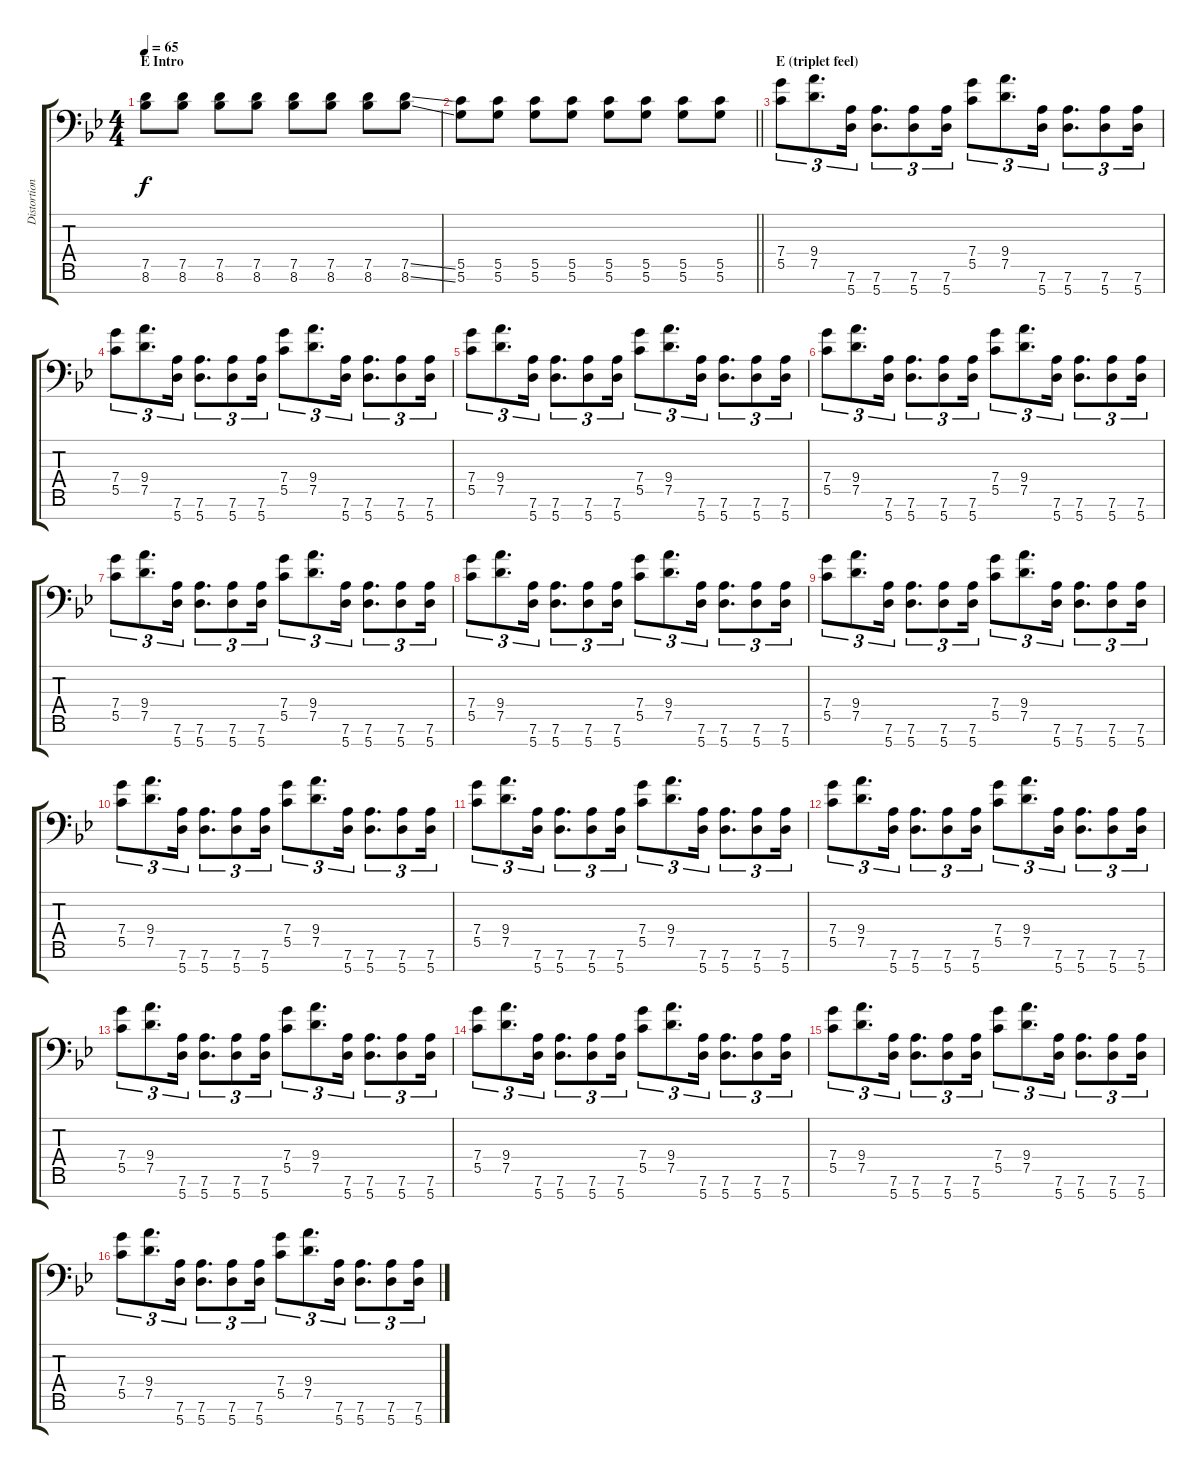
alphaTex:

\track ("Distortion Guitar" "Distortion") {instrument distortionguitar}
\staff {score tabs}
\tuning (D4 A3 F3 C3 G2 D2 A1) {hide}
\ts (4 4)
\section ("" "E Intro")
\tempo 65
\clef f4
\ks bb
(7.5 8.6).8{dy f} (7.5 8.6).8 (7.5 8.6).8 (7.5 8.6).8 (7.5 8.6).8 (7.5 8.6).8 (7.5 8.6).8 (7.5{ss} 8.6{ss}).8 |
\barLineRight lightlight
(5.5 5.6).8 (5.5 5.6).8 (5.5 5.6).8 (5.5 5.6).8 (5.5 5.6).8 (5.5 5.6).8 (5.5 5.6).8 (5.5 5.6).8 |
\section ("" "E (triplet feel)")
(7.4 5.5).8{tu (3 2)} (9.4 7.5).8{d tu (3 2)} (7.6 5.7).16{tu (3 2)} (7.6 5.7).8{d tu (3 2)} (7.6 5.7).8{tu (3 2)} (7.6 5.7).16{tu (3 2)} (7.4 5.5).8{tu (3 2)} (9.4 7.5).8{d tu (3 2)} (7.6 5.7).16{tu (3 2)} (7.6 5.7).8{d tu (3 2)} (7.6 5.7).8{tu (3 2)} (7.6 5.7).16{tu (3 2)} |
(7.4 5.5).8{tu (3 2)} (9.4 7.5).8{d tu (3 2)} (7.6 5.7).16{tu (3 2)} (7.6 5.7).8{d tu (3 2)} (7.6 5.7).8{tu (3 2)} (7.6 5.7).16{tu (3 2)} (7.4 5.5).8{tu (3 2)} (9.4 7.5).8{d tu (3 2)} (7.6 5.7).16{tu (3 2)} (7.6 5.7).8{d tu (3 2)} (7.6 5.7).8{tu (3 2)} (7.6 5.7).16{tu (3 2)} |
(7.4 5.5).8{tu (3 2)} (9.4 7.5).8{d tu (3 2)} (7.6 5.7).16{tu (3 2)} (7.6 5.7).8{d tu (3 2)} (7.6 5.7).8{tu (3 2)} (7.6 5.7).16{tu (3 2)} (7.4 5.5).8{tu (3 2)} (9.4 7.5).8{d tu (3 2)} (7.6 5.7).16{tu (3 2)} (7.6 5.7).8{d tu (3 2)} (7.6 5.7).8{tu (3 2)} (7.6 5.7).16{tu (3 2)} |
(7.4 5.5).8{tu (3 2)} (9.4 7.5).8{d tu (3 2)} (7.6 5.7).16{tu (3 2)} (7.6 5.7).8{d tu (3 2)} (7.6 5.7).8{tu (3 2)} (7.6 5.7).16{tu (3 2)} (7.4 5.5).8{tu (3 2)} (9.4 7.5).8{d tu (3 2)} (7.6 5.7).16{tu (3 2)} (7.6 5.7).8{d tu (3 2)} (7.6 5.7).8{tu (3 2)} (7.6 5.7).16{tu (3 2)} |
(7.4 5.5).8{tu (3 2)} (9.4 7.5).8{d tu (3 2)} (7.6 5.7).16{tu (3 2)} (7.6 5.7).8{d tu (3 2)} (7.6 5.7).8{tu (3 2)} (7.6 5.7).16{tu (3 2)} (7.4 5.5).8{tu (3 2)} (9.4 7.5).8{d tu (3 2)} (7.6 5.7).16{tu (3 2)} (7.6 5.7).8{d tu (3 2)} (7.6 5.7).8{tu (3 2)} (7.6 5.7).16{tu (3 2)} |
(7.4 5.5).8{tu (3 2)} (9.4 7.5).8{d tu (3 2)} (7.6 5.7).16{tu (3 2)} (7.6 5.7).8{d tu (3 2)} (7.6 5.7).8{tu (3 2)} (7.6 5.7).16{tu (3 2)} (7.4 5.5).8{tu (3 2)} (9.4 7.5).8{d tu (3 2)} (7.6 5.7).16{tu (3 2)} (7.6 5.7).8{d tu (3 2)} (7.6 5.7).8{tu (3 2)} (7.6 5.7).16{tu (3 2)} |
(7.4 5.5).8{tu (3 2)} (9.4 7.5).8{d tu (3 2)} (7.6 5.7).16{tu (3 2)} (7.6 5.7).8{d tu (3 2)} (7.6 5.7).8{tu (3 2)} (7.6 5.7).16{tu (3 2)} (7.4 5.5).8{tu (3 2)} (9.4 7.5).8{d tu (3 2)} (7.6 5.7).16{tu (3 2)} (7.6 5.7).8{d tu (3 2)} (7.6 5.7).8{tu (3 2)} (7.6 5.7).16{tu (3 2)} |
(7.4 5.5).8{tu (3 2)} (9.4 7.5).8{d tu (3 2)} (7.6 5.7).16{tu (3 2)} (7.6 5.7).8{d tu (3 2)} (7.6 5.7).8{tu (3 2)} (7.6 5.7).16{tu (3 2)} (7.4 5.5).8{tu (3 2)} (9.4 7.5).8{d tu (3 2)} (7.6 5.7).16{tu (3 2)} (7.6 5.7).8{d tu (3 2)} (7.6 5.7).8{tu (3 2)} (7.6 5.7).16{tu (3 2)} |
(7.4 5.5).8{tu (3 2)} (9.4 7.5).8{d tu (3 2)} (7.6 5.7).16{tu (3 2)} (7.6 5.7).8{d tu (3 2)} (7.6 5.7).8{tu (3 2)} (7.6 5.7).16{tu (3 2)} (7.4 5.5).8{tu (3 2)} (9.4 7.5).8{d tu (3 2)} (7.6 5.7).16{tu (3 2)} (7.6 5.7).8{d tu (3 2)} (7.6 5.7).8{tu (3 2)} (7.6 5.7).16{tu (3 2)} |
(7.4 5.5).8{tu (3 2)} (9.4 7.5).8{d tu (3 2)} (7.6 5.7).16{tu (3 2)} (7.6 5.7).8{d tu (3 2)} (7.6 5.7).8{tu (3 2)} (7.6 5.7).16{tu (3 2)} (7.4 5.5).8{tu (3 2)} (9.4 7.5).8{d tu (3 2)} (7.6 5.7).16{tu (3 2)} (7.6 5.7).8{d tu (3 2)} (7.6 5.7).8{tu (3 2)} (7.6 5.7).16{tu (3 2)} |
(7.4 5.5).8{tu (3 2)} (9.4 7.5).8{d tu (3 2)} (7.6 5.7).16{tu (3 2)} (7.6 5.7).8{d tu (3 2)} (7.6 5.7).8{tu (3 2)} (7.6 5.7).16{tu (3 2)} (7.4 5.5).8{tu (3 2)} (9.4 7.5).8{d tu (3 2)} (7.6 5.7).16{tu (3 2)} (7.6 5.7).8{d tu (3 2)} (7.6 5.7).8{tu (3 2)} (7.6 5.7).16{tu (3 2)} |
(7.4 5.5).8{tu (3 2)} (9.4 7.5).8{d tu (3 2)} (7.6 5.7).16{tu (3 2)} (7.6 5.7).8{d tu (3 2)} (7.6 5.7).8{tu (3 2)} (7.6 5.7).16{tu (3 2)} (7.4 5.5).8{tu (3 2)} (9.4 7.5).8{d tu (3 2)} (7.6 5.7).16{tu (3 2)} (7.6 5.7).8{d tu (3 2)} (7.6 5.7).8{tu (3 2)} (7.6 5.7).16{tu (3 2)} |
(7.4 5.5).8{tu (3 2)} (9.4 7.5).8{d tu (3 2)} (7.6 5.7).16{tu (3 2)} (7.6 5.7).8{d tu (3 2)} (7.6 5.7).8{tu (3 2)} (7.6 5.7).16{tu (3 2)} (7.4 5.5).8{tu (3 2)} (9.4 7.5).8{d tu (3 2)} (7.6 5.7).16{tu (3 2)} (7.6 5.7).8{d tu (3 2)} (7.6 5.7).8{tu (3 2)} (7.6 5.7).16{tu (3 2)} |
(7.4 5.5).8{tu (3 2)} (9.4 7.5).8{d tu (3 2)} (7.6 5.7).16{tu (3 2)} (7.6 5.7).8{d tu (3 2)} (7.6 5.7).8{tu (3 2)} (7.6 5.7).16{tu (3 2)} (7.4 5.5).8{tu (3 2)} (9.4 7.5).8{d tu (3 2)} (7.6 5.7).16{tu (3 2)} (7.6 5.7).8{d tu (3 2)} (7.6 5.7).8{tu (3 2)} (7.6 5.7).16{tu (3 2)}
